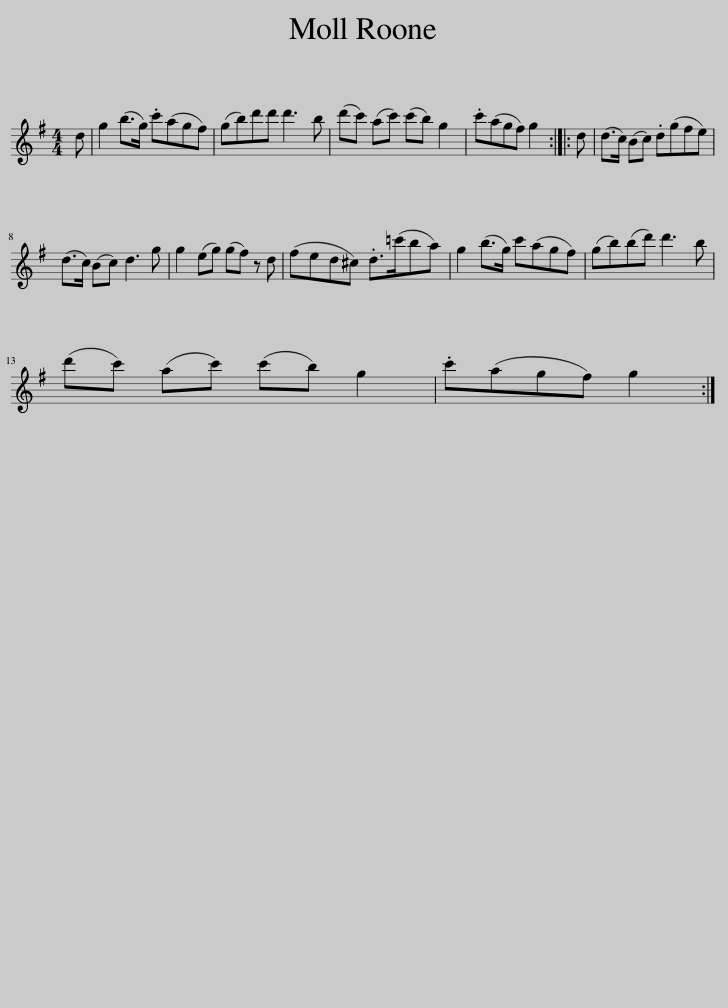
X:1
L:1/8
M:4/4
I:linebreak $
K:G
V:1 treble
V:1
 d | g2 (b>g) .c'(agf) | (gb)d'd' d'3 b | (d'c') (ac') (c'b) g2 | .c'(agf) g2 :: %5
 d | (d>c) (Bc) .d(gfe) |$ (d>c) (Bc) d3 g | g2 (eg) (gf) z d | (fed^c) .d>(=c'ba) | %10
 g2 (b>g) c'(agf) | (gb)(bd') d'3 b |$ (d'c') (ac') (c'b) g2 | .c'(agf) g2 :| %14
